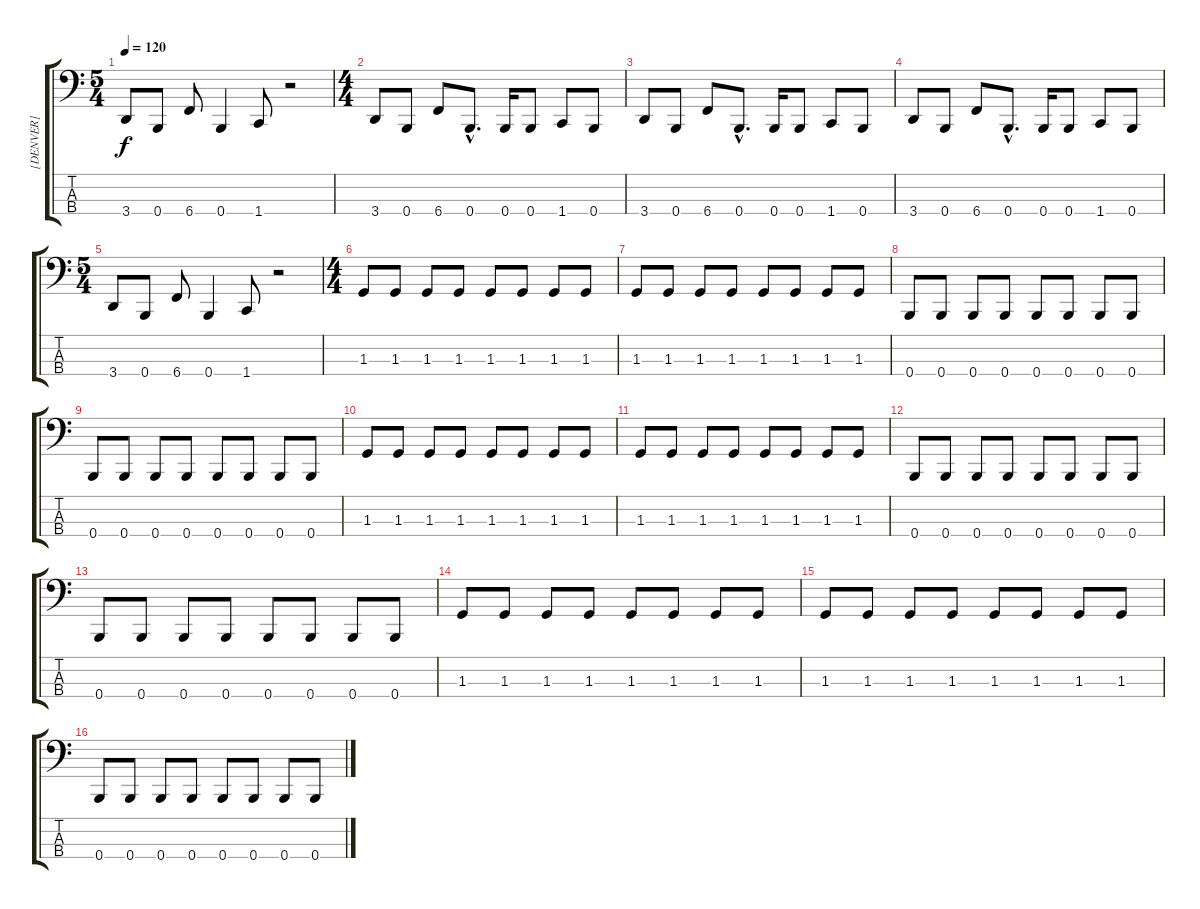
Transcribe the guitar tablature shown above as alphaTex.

\track ("[DENVER]" "[DENVER]") {instrument electricbassfinger}
\staff {score tabs}
\tuning (E2 B1 Gb1 B0) {hide}
\ts (5 4)
\tempo 120
\clef f4
\ks c
3.4.8{dy f} 0.4.8 6.4.8 0.4.4 1.4.8 r.2 |
\ts (4 4)
3.4.8 0.4.8 6.4.8 0.4{hac}.8{d} 0.4.16 0.4.8 1.4.8 0.4.8 |
3.4.8 0.4.8 6.4.8 0.4{hac}.8{d} 0.4.16 0.4.8 1.4.8 0.4.8 |
3.4.8 0.4.8 6.4.8 0.4{hac}.8{d} 0.4.16 0.4.8 1.4.8 0.4.8 |
\ts (5 4)
3.4.8 0.4.8 6.4.8 0.4.4 1.4.8 r.2 |
\ts (4 4)
1.3.8 1.3.8 1.3.8 1.3.8 1.3.8 1.3.8 1.3.8 1.3.8 |
1.3.8 1.3.8 1.3.8 1.3.8 1.3.8 1.3.8 1.3.8 1.3.8 |
0.4.8 0.4.8 0.4.8 0.4.8 0.4.8 0.4.8 0.4.8 0.4.8 |
0.4.8 0.4.8 0.4.8 0.4.8 0.4.8 0.4.8 0.4.8 0.4.8 |
1.3.8 1.3.8 1.3.8 1.3.8 1.3.8 1.3.8 1.3.8 1.3.8 |
1.3.8 1.3.8 1.3.8 1.3.8 1.3.8 1.3.8 1.3.8 1.3.8 |
0.4.8 0.4.8 0.4.8 0.4.8 0.4.8 0.4.8 0.4.8 0.4.8 |
0.4.8 0.4.8 0.4.8 0.4.8 0.4.8 0.4.8 0.4.8 0.4.8 |
1.3.8 1.3.8 1.3.8 1.3.8 1.3.8 1.3.8 1.3.8 1.3.8 |
1.3.8 1.3.8 1.3.8 1.3.8 1.3.8 1.3.8 1.3.8 1.3.8 |
0.4.8 0.4.8 0.4.8 0.4.8 0.4.8 0.4.8 0.4.8 0.4.8
